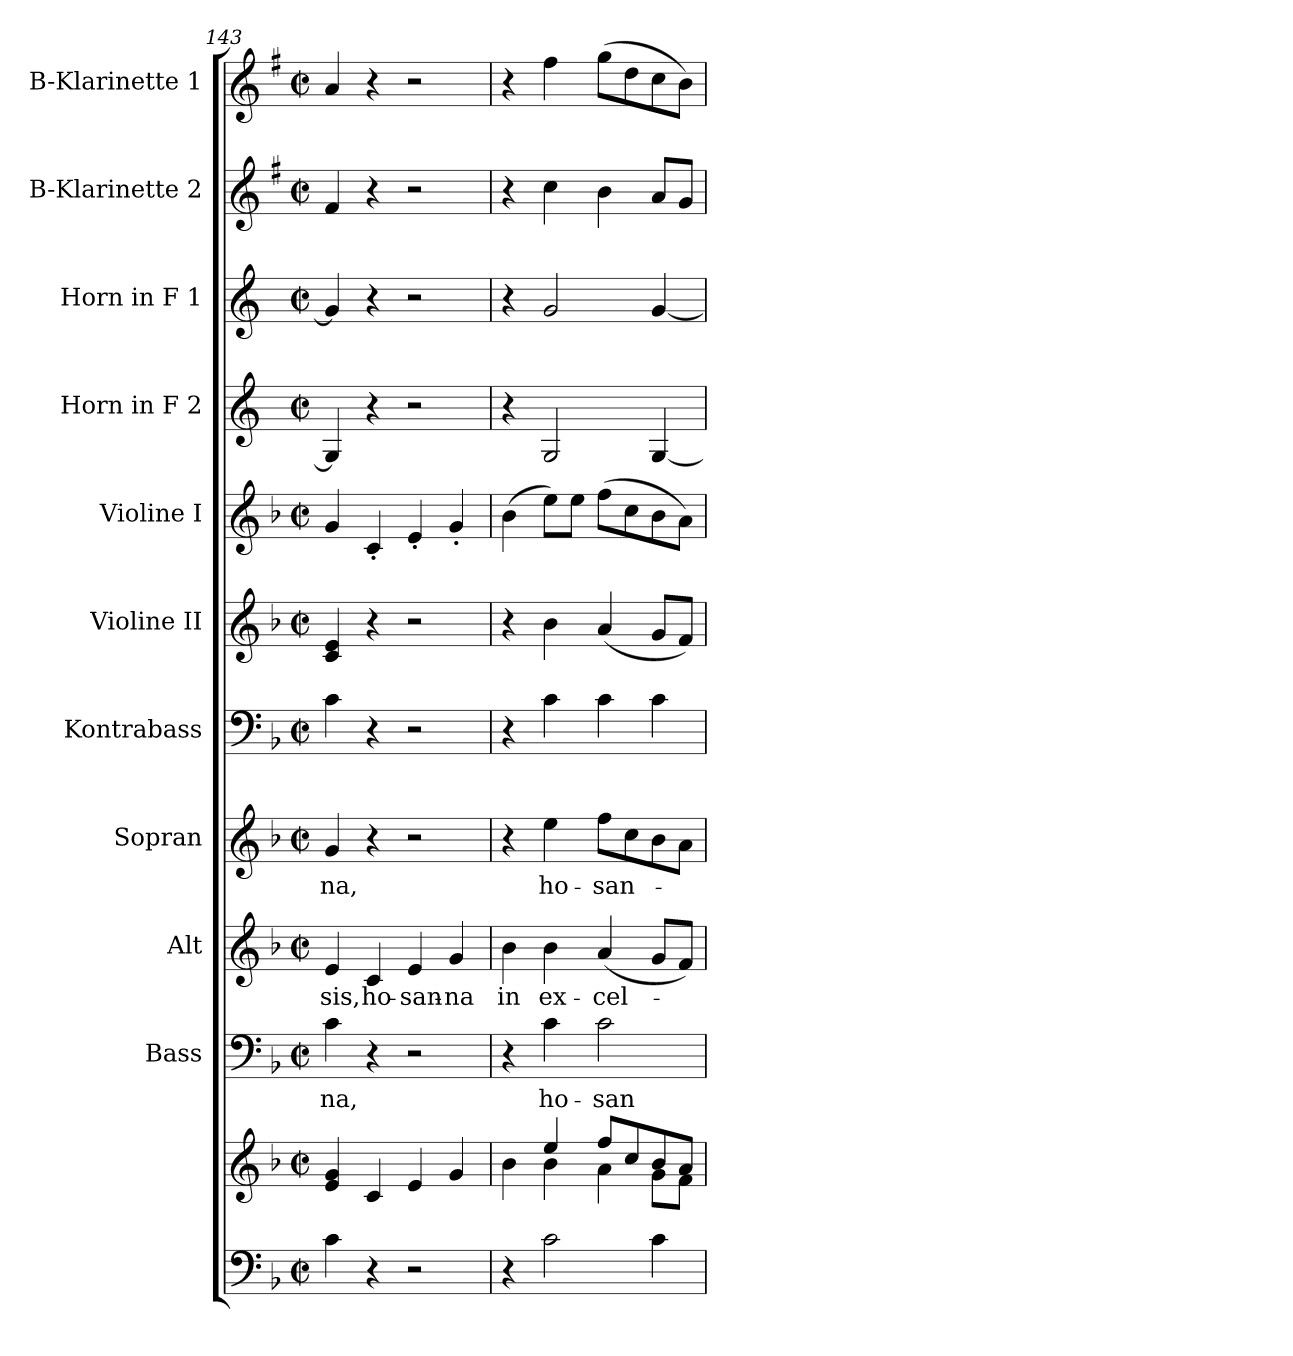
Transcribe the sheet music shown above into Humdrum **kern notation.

**kern	**kern	**kern	**text	**kern	**text	**kern	**text	**kern	**kern	**kern	**kern	**kern	**kern	**kern
*part11	*part11	*part10	*part10	*part9	*part9	*part8	*part8	*part7	*part6	*part5	*part4	*part3	*part2	*part1
*staff12	*staff11	*staff10	*staff10	*staff9	*staff9	*staff8	*staff8	*staff7	*staff6	*staff5	*staff4	*staff3	*staff2	*staff1
*	*	*I"Bass	*	*I"Alt	*	*I"Sopran	*	*I"Kontrabass	*I"Violine II	*I"Violine I	*I"Horn in F 2	*I"Horn in F 1	*I"B-Klarinette 2	*I"B-Klarinette 1
*	*	*I'B.	*	*I'A.	*	*I'S.	*	*I'Kb.	*I'Vl. II	*I'Vl. I	*	*	*I'B Kl. 2	*I'B Kl. 1
*clefF4	*clefG2	*clefF4	*	*clefG2	*	*clefG2	*	*clefF4	*clefG2	*clefG2	*clefG2	*clefG2	*clefG2	*clefG2
*	*	*	*	*	*	*	*	*ITrd7c12	*	*	*ITrd4c7	*ITrd4c7	*ITrd1c2	*ITrd1c2
*k[b-]	*k[b-]	*k[b-]	*	*k[b-]	*	*k[b-]	*	*k[b-]	*k[b-]	*k[b-]	*k[b-]	*k[b-]	*k[b-]	*k[b-]
*F:	*F:	*F:	*	*F:	*	*F:	*	*F:	*F:	*F:	*F:	*F:	*F:	*F:
*M2/2	*M2/2	*M2/2	*	*M2/2	*	*M2/2	*	*M2/2	*M2/2	*M2/2	*M2/2	*M2/2	*M2/2	*M2/2
*met(c|)	*met(c|)	*met(c|)	*	*met(c|)	*	*met(c|)	*	*met(c|)	*met(c|)	*met(c|)	*met(c|)	*met(c|)	*met(c|)	*met(c|)
=143	=143	=143	=143	=143	=143	=143	=143	=143	=143	=143	=143	=143	=143	=143
!	!	!	!LO:LY:b	!	!LO:LY:b	!	!LO:LY:b	!	!	!	!	!	!	!
4c\	4e/ 4g/	4c\	-na,	4e/	-sis,	4g/	-na,	4C\	4c/ 4e/	4g/	4C/]	4c/]	4e/	4g/
!	!	!	!	!	!LO:LY:b	!	!	!	!	!	!	!	!	!
4r	4c/	4r	.	4c/	ho-	4r	.	4r	4r	4c'</	4r	4r	4r	4r
!	!	!	!	!	!LO:LY:b	!	!	!	!	!	!	!	!	!
2r	4e/	2r	.	4e/	-san-	2r	.	2r	2r	4e'</	2r	2r	2r	2r
!	!	!	!	!	!LO:LY:b	!	!	!	!	!	!	!	!	!
.	4g/	.	.	4g/	-na	.	.	.	.	4g'</	.	.	.	.
=144	=144	=144	=144	=144	=144	=144	=144	=144	=144	=144	=144	=144	=144	=144
*	*^	*	*	*	*	*	*	*	*	*	*	*	*	*
!	!	!	!	!	!	!LO:LY:b	!	!	!	!	!	!	!	!	!
4r	4ryy	4b-\	4r	.	4b-\	in	4r	.	4r	4r	(>4b-\	4r	4r	4r	4r
!	!	!	!	!LO:LY:b	!	!LO:LY:b	!	!LO:LY:b	!	!	!	!	!	!	!
2c\	4ee/	4b-\	4c\	ho-	4b-\	ex-	4ee\	ho-	4C\	4b-\	8ee\L)	2C/	2c/	4b-\	4ee\
.	.	.	.	.	.	.	.	.	.	.	8ee\J	.	.	.	.
!	!	!	!	!LO:LY:b	!	!LO:LY:b	!	!LO:LY:b	!	!	!	!	!	!	!
.	8ff/L	4a\	2c\	-san-	(<4a/	-cel-	8ff\L	-san-	4C\	(<4a/	(>8ff\L	.	.	4a\	(>8ff\L
.	8cc/	.	.	.	.	.	8cc\	.	.	.	8cc\	.	.	.	8cc\
4c\	8b-/	8g\L	.	.	8g/L	.	8b-\	.	4C\	8g/L	8b-\	[4C/	[4c/	8g/L	8b-\
.	8a/J	8f\J	.	.	8f/J)	.	8a\J	.	.	8f/J)	8a\J)	.	.	8f/J	8a\J)
*	*v	*v	*	*	*	*	*	*	*	*	*	*	*	*	*
=	=	=	=	=	=	=	=	=	=	=	=	=	=	=
*-	*-	*-	*-	*-	*-	*-	*-	*-	*-	*-	*-	*-	*-	*-
